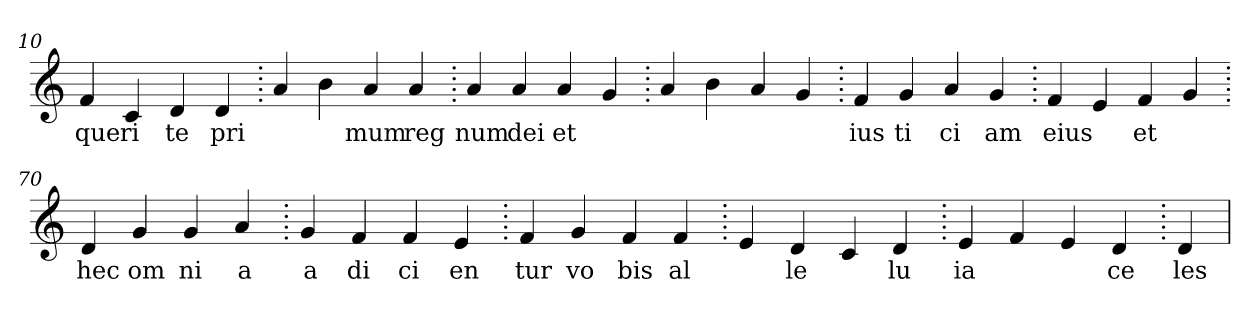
**kern	**text
*part1	*part1
*staff1	*staff1
*clefG2	*
=10.	=10.
4f	que
4c	ri
4d	te
4d	pri
=20.	=20.
4a	.
4b	.
4a	mum
4a	reg
=30.	=30.
4a	num
4a	dei
4a	et
4g	.
=40.	=40.
4a	.
4b	.
4a	.
4g	.
=50.	=50.
4f	ius
4g	ti
4a	ci
4g	am
=60.	=60.
4f	eius
4e	.
4f	et
4g	.
=70.	=70.
4d	hec
4g	om
4g	ni
4a	a
=80.	=80.
4g	a
4f	di
4f	ci
4e	en
=90.	=90.
4f	tur
4g	vo
4f	bis
4f	al
=100.	=100.
4e	.
4d	le
4c	.
4d	lu
=110.	=110.
4e	ia
4f	.
4e	.
4d	ce
=120.	=120.
4d	les
=	=
*-	*-
